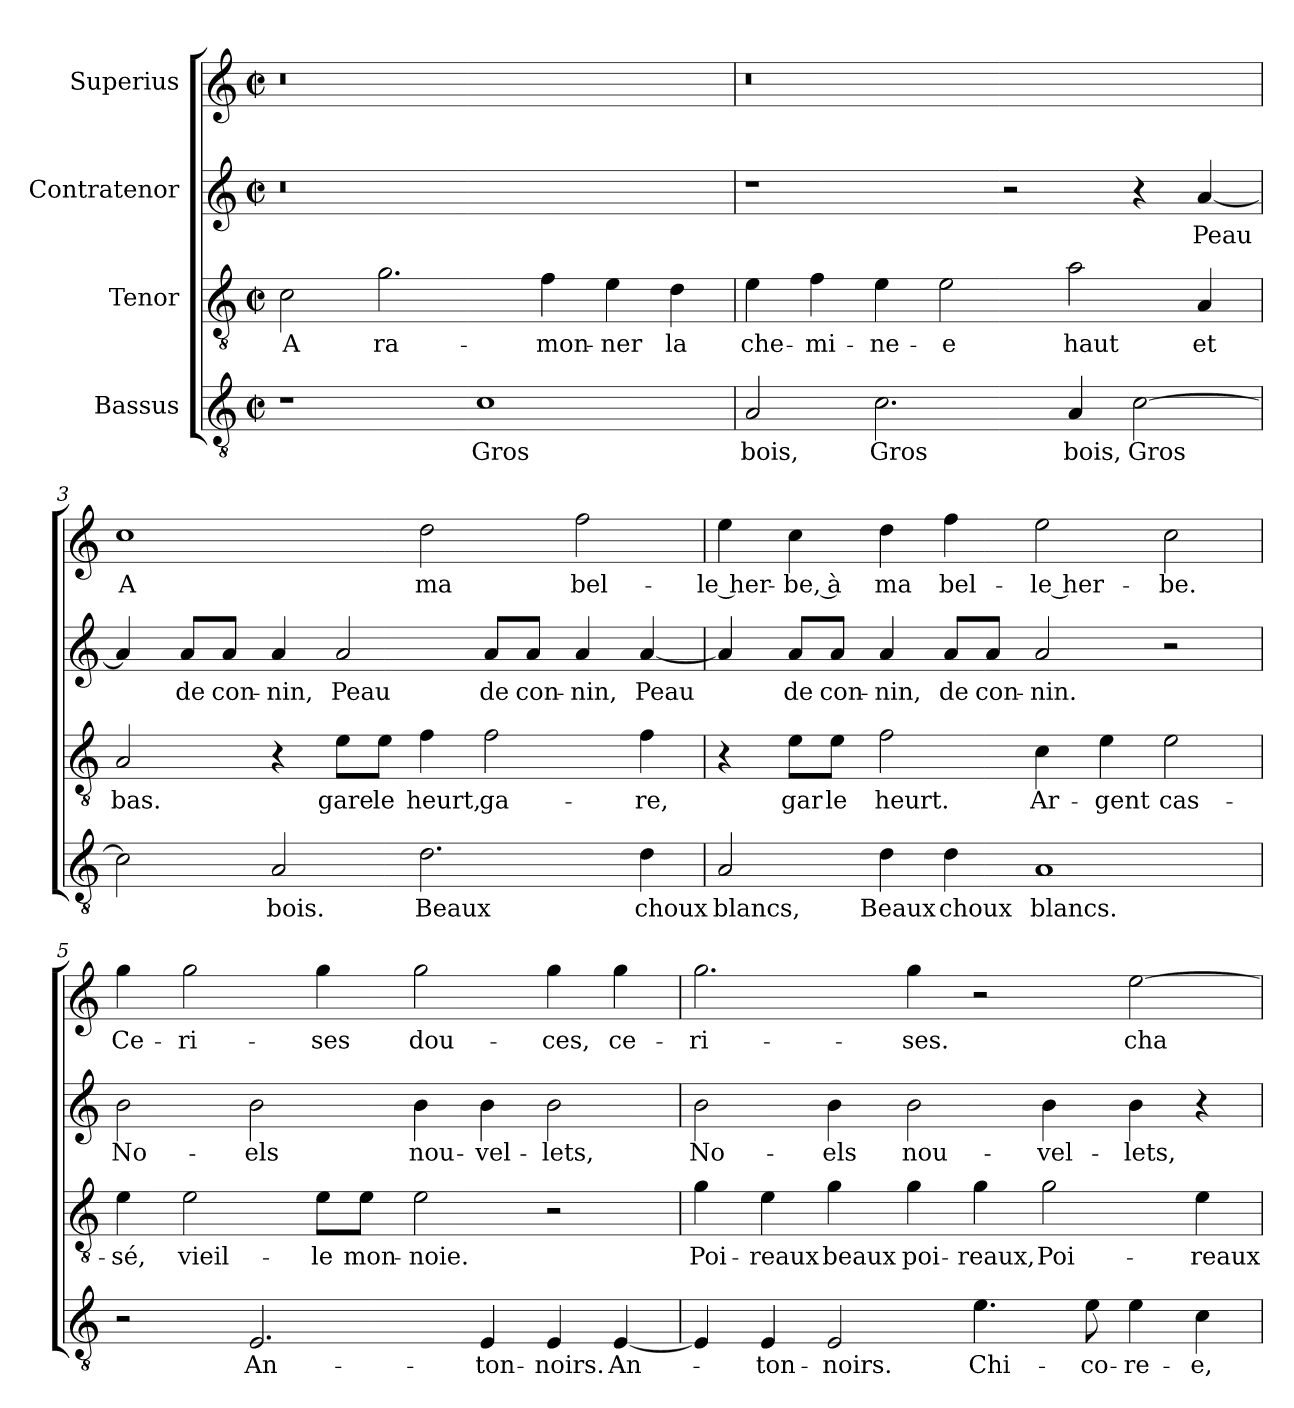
**kern	**text	**kern	**text	**kern	**text	**kern	**text
*part4	*part4	*part3	*part3	*part2	*part2	*part1	*part1
*staff4	*staff4	*staff3	*staff3	*staff2	*staff2	*staff1	*staff1
*I"Bassus	*	*I"Tenor	*	*I"Contratenor	*	*I"Superius	*
*clefGv2	*	*clefGv2	*	*clefG2	*	*clefG2	*
*k[]	*	*k[]	*	*k[]	*	*k[]	*
*C:	*	*C:	*	*C:	*	*C:	*
*M2/2	*	*M2/2	*	*M2/2	*	*M2/2	*
*met(c|)	*	*met(c|)	*	*met(c|)	*	*met(c|)	*
=1	=1	=1	=1	=1	=1	=1	=1
!	!	!	!	!LO:N:vis=0	!	!LO:N:vis=0	!
1r	.	2c\	A	1r	.	1r	.
.	.	2.g\	ra-	.	.	.	.
1c\	Gros	.	.	1ryy	.	1ryy	.
.	.	4f\	-mon-	.	.	.	.
.	.	4e\	-ner	.	.	.	.
.	.	4d\	la	.	.	.	.
=2	=2	=2	=2	=2	=2	=2	=2
!	!	!	!	!	!	!LO:N:vis=0	!
2A/	bois,	4e\	che-	1r	.	1r	.
.	.	4f\	-mi-	.	.	.	.
2.c\	Gros	4e\	-ne-	.	.	.	.
.	.	2e\	-e	.	.	.	.
.	.	.	.	2r	.	1ryy	.
4A/	bois,	2a\	haut	.	.	.	.
[2c\	Gros	.	.	4r	.	.	.
.	.	4A/	et	[4a/	Peau	.	.
=3	=3	=3	=3	=3	=3	=3	=3
2c\]	.	2A/	bas.	4a/]	.	1cc\	A
.	.	.	.	8a/L	de	.	.
.	.	.	.	8a/J	con-	.	.
2A/	bois.	4r	.	4a/	-nin,	.	.
.	.	8e\L	gare	2a/	Peau	.	.
.	.	8e\J	le	.	.	.	.
2.d\	Beaux	4f\	heurt,	.	.	2dd\	ma
.	.	2f\	ga-	8a/L	de	.	.
.	.	.	.	8a/J	con-	.	.
.	.	.	.	4a/	-nin,	2ff\	bel-
4d\	choux	4f\	-re,	[4a/	Peau	.	.
=4	=4	=4	=4	=4	=4	=4	=4
2A/	blancs,	4r	.	4a/]	.	4ee\	-le her-
.	.	8e\L	gar	8a/L	de	4cc\	-be, à
.	.	8e\J	le	8a/J	con-	.	.
4d\	Beaux	2f\	heurt.	4a/	-nin,	4dd\	ma
4d\	choux	.	.	8a/L	de	4ff\	bel-
.	.	.	.	8a/J	con-	.	.
1A/	blancs.	4c\	Ar-	2a/	-nin.	2ee\	-le her-
.	.	4e\	-gent	.	.	.	.
.	.	2e\	cas-	2r	.	2cc\	-be.
!!LO:LB:g=z
=5	=5	=5	=5	=5	=5	=5	=5
2r	.	4e\	-sé,	2b\	No-	4gg\	Ce-
.	.	2e\	vieil-	.	.	2gg\	-ri-
2.E/	An-	.	.	2b\	-els	.	.
.	.	8e\L	-le	.	.	4gg\	-ses
.	.	8e\J	mon-	.	.	.	.
.	.	2e\	-noie.	4b\	nou-	2gg\	dou-
4E/	-ton-	.	.	4b\	-vel-	.	.
4E/	-noirs.	2r	.	2b\	-lets,	4gg\	-ces,
[4E/	An-	.	.	.	.	4gg\	ce-
=6	=6	=6	=6	=6	=6	=6	=6
4E/]	.	4g\	Poi-	2b\	No-	2.gg\	-ri-
4E/	-ton-	4e\	-reaux	.	.	.	.
2E/	-noirs.	4g\	beaux	4b\	-els	.	.
.	.	4g\	poi-	2b\	nou-	4gg\	-ses.
4.e\	Chi-	4g\	-reaux,	.	.	2r	.
.	.	2g\	Poi-	4b\	-vel-	.	.
8e\	-co-	.	.	.	.	.	.
4e\	-re-	.	.	4b\	-lets,	[2ee\	cha-
4c\	-e,	4e\	-reaux	4r	.	.	.
=	=	=	=	=	=	=	=
*-	*-	*-	*-	*-	*-	*-	*-
